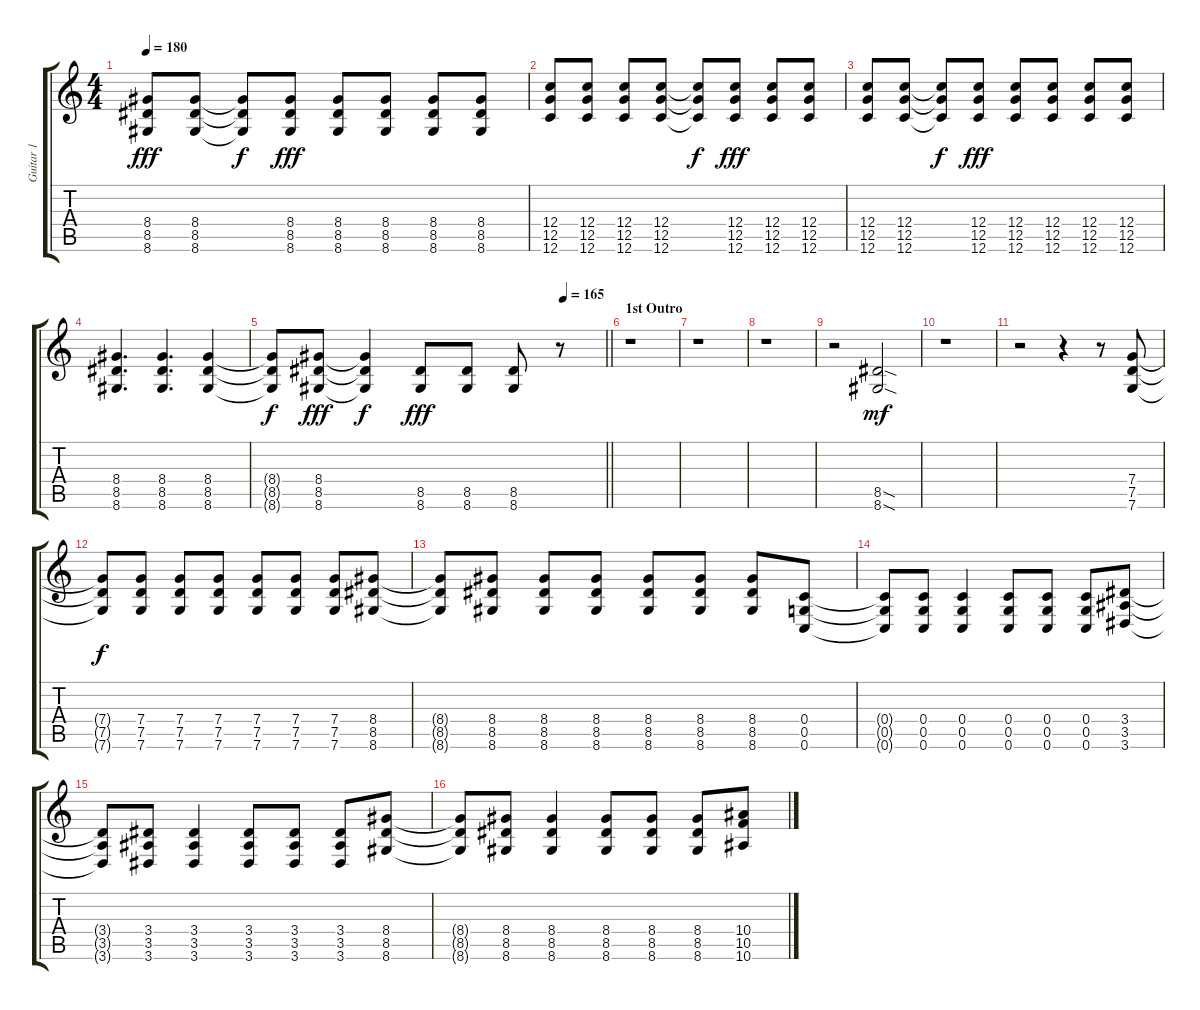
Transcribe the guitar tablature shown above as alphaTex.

\track ("Guitar 1" "Guitar 1") {instrument overdrivenguitar}
\staff {score tabs}
\tuning (D4 A3 F3 C3 G2 C2) {hide}
\ts (4 4)
\tempo 180
\clef g2
\ks c
(8.4 8.5 8.6).8{dy fff} (8.4 8.5 8.6).8 (8.4{t} 8.5{t} 8.6{t}).8{dy f} (8.4 8.5 8.6).8{dy fff} (8.4 8.5 8.6).8 (8.4 8.5 8.6).8 (8.4 8.5 8.6).8 (8.4 8.5 8.6).8 |
(12.4 12.5 12.6).8 (12.4 12.5 12.6).8 (12.4 12.5 12.6).8 (12.4 12.5 12.6).8 (12.4{t} 12.5{t} 12.6{t}).8{dy f} (12.4 12.5 12.6).8{dy fff} (12.4 12.5 12.6).8 (12.4 12.5 12.6).8 |
(12.4 12.5 12.6).8 (12.4 12.5 12.6).8 (12.4{t} 12.5{t} 12.6{t}).8{dy f} (12.4 12.5 12.6).8{dy fff} (12.4 12.5 12.6).8 (12.4 12.5 12.6).8 (12.4 12.5 12.6).8 (12.4 12.5 12.6).8 |
(8.4 8.5 8.6).4{d} (8.4 8.5 8.6).4{d} (8.4 8.5 8.6).4 |
\tempo (165 0.875)
\barLineRight lightlight
(8.4{t} 8.5{t} 8.6{t}).8{dy f} (8.4 8.5 8.6).8{dy fff} (8.4{t} 8.5{t} 8.6{t}).4{dy f} (8.5 8.6).8{dy fff} (8.5 8.6).8 (8.5 8.6).8 r.8 |
\section ("" "1st Outro")
r.1 |
r.1 |
r.1 |
r.2 (8.5{sod} 8.6{sod}).2{dy mf} |
r.1 |
r.2 r.4 r.8 (7.4 7.5 7.6).8 |
(7.4{t} 7.5{t} 7.6{t}).8{dy f} (7.4 7.5 7.6).8 (7.4 7.5 7.6).8 (7.4 7.5 7.6).8 (7.4 7.5 7.6).8 (7.4 7.5 7.6).8 (7.4 7.5 7.6).8 (8.4 8.5 8.6).8 |
(8.4{t} 8.5{t} 8.6{t}).8 (8.4 8.5 8.6).8 (8.4 8.5 8.6).8 (8.4 8.5 8.6).8 (8.4 8.5 8.6).8 (8.4 8.5 8.6).8 (8.4 8.5 8.6).8 (0.4 0.5 0.6).8 |
(0.4{t} 0.5{t} 0.6{t}).8 (0.4 0.5 0.6).8 (0.4 0.5 0.6).4 (0.4 0.5 0.6).8 (0.4 0.5 0.6).8 (0.4 0.5 0.6).8 (3.4 3.5 3.6).8 |
(3.4{t} 3.5{t} 3.6{t}).8 (3.4 3.5 3.6).8 (3.4 3.5 3.6).4 (3.4 3.5 3.6).8 (3.4 3.5 3.6).8 (3.4 3.5 3.6).8 (8.4 8.5 8.6).8 |
(8.4{t} 8.5{t} 8.6{t}).8 (8.4 8.5 8.6).8 (8.4 8.5 8.6).4 (8.4 8.5 8.6).8 (8.4 8.5 8.6).8 (8.4 8.5 8.6).8 (10.4 10.5 10.6).8
